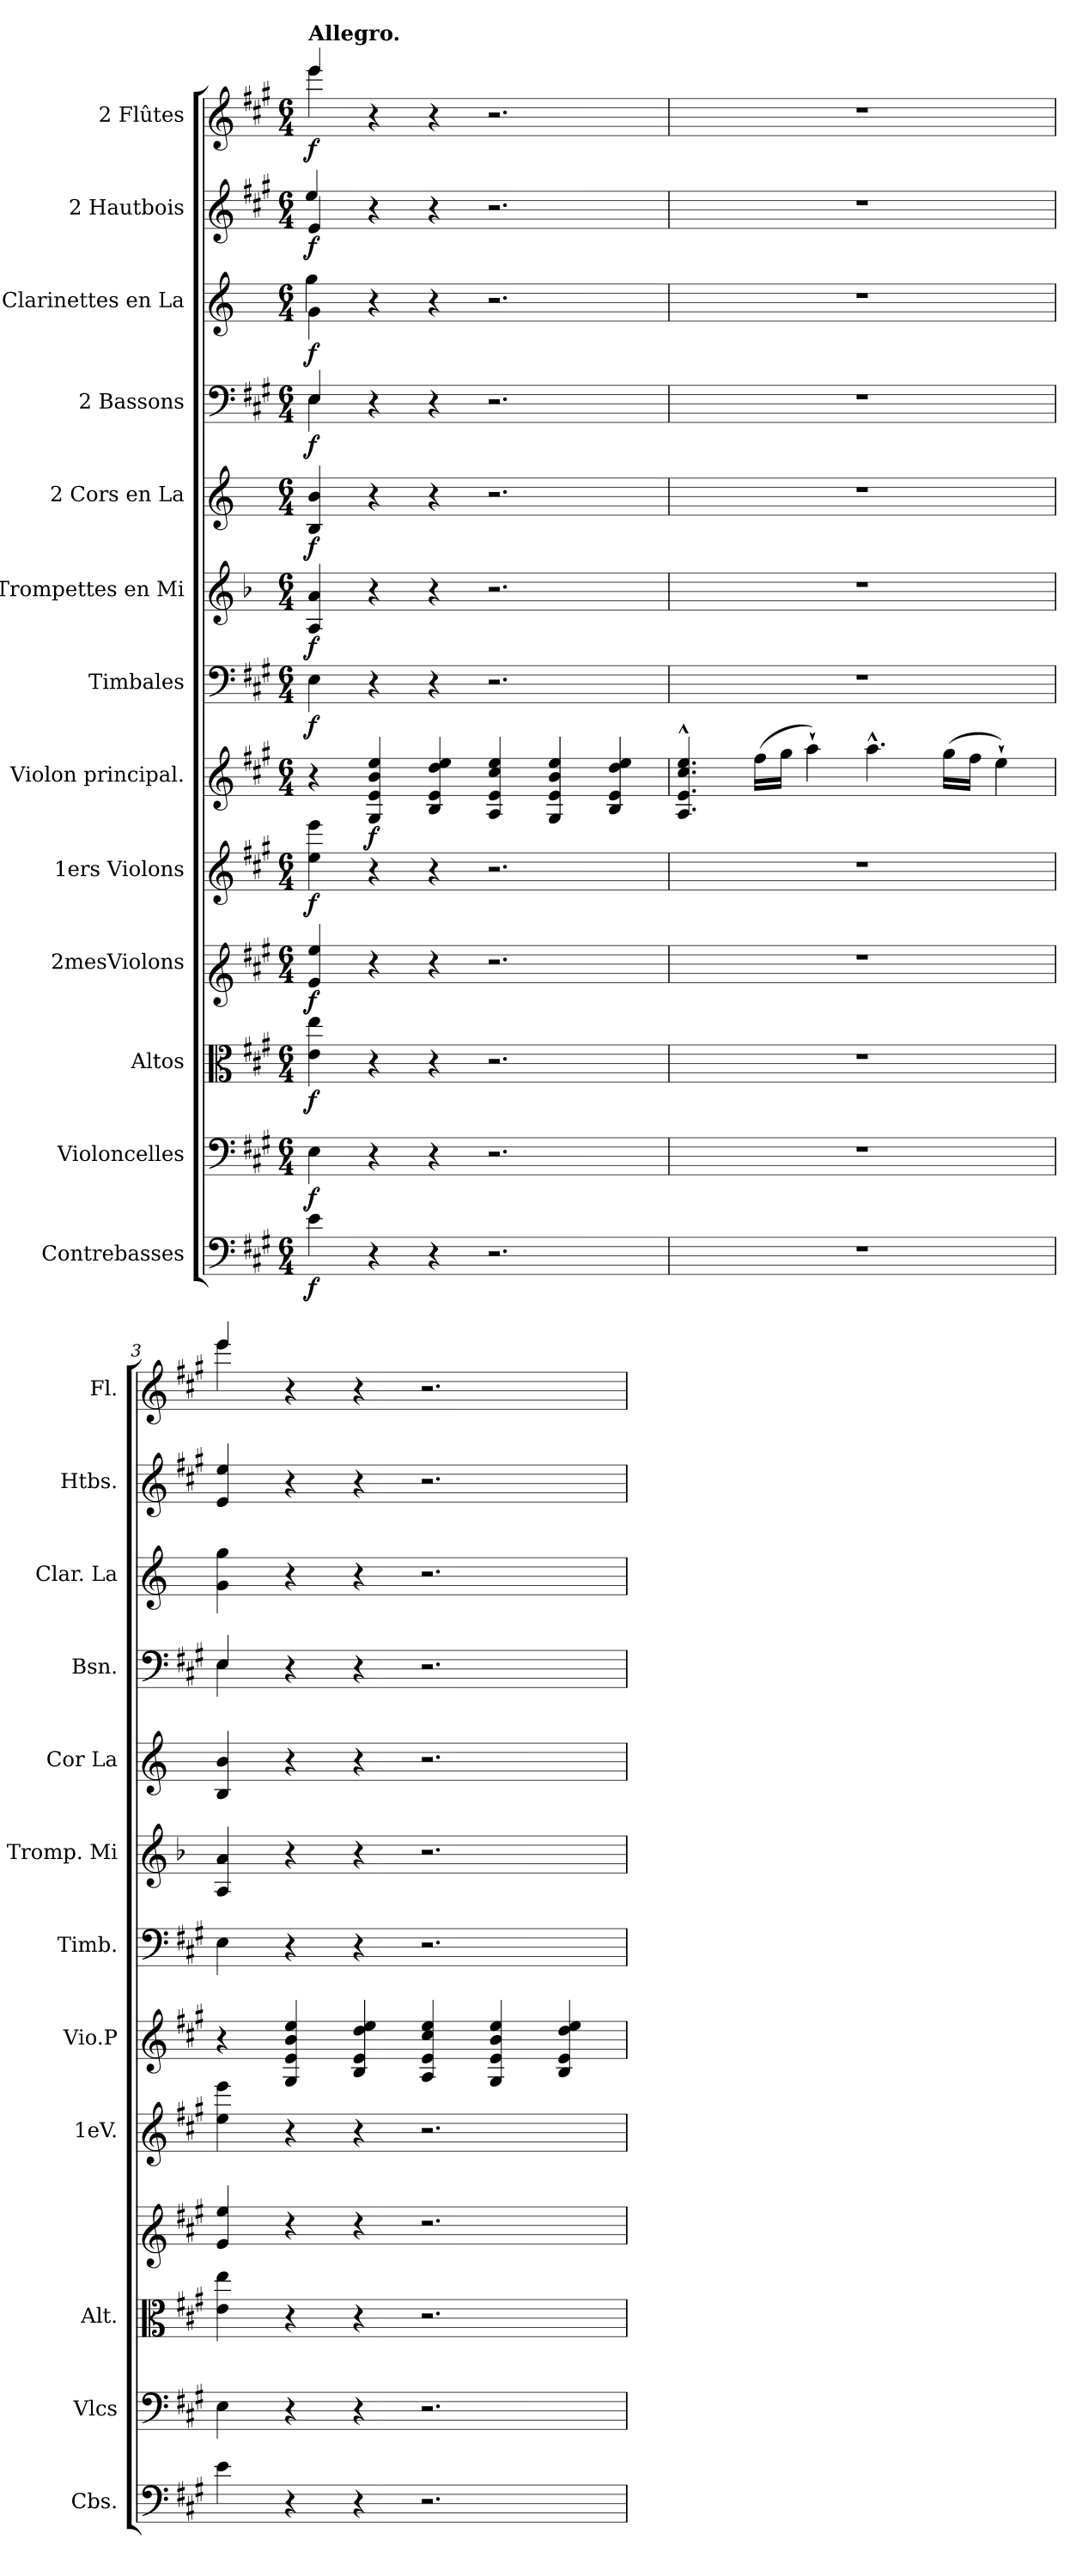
**kern	**dynam	**kern	**dynam	**kern	**dynam	**kern	**dynam	**kern	**dynam	**kern	**dynam	**kern	**dynam	**kern	**dynam	**kern	**dynam	**kern	**dynam	**kern	**dynam	**kern	**dynam	**kern	**dynam
*part13	*part13	*part12	*part12	*part11	*part11	*part10	*part10	*part9	*part9	*part8	*part8	*part7	*part7	*part6	*part6	*part5	*part5	*part4	*part4	*part3	*part3	*part2	*part2	*part1	*part1
*staff13	*staff13	*staff12	*staff12	*staff11	*staff11	*staff10	*staff10	*staff9	*staff9	*staff8	*staff8	*staff7	*staff7	*staff6	*staff6	*staff5	*staff5	*staff4	*staff4	*staff3	*staff3	*staff2	*staff2	*staff1	*staff1
*I"Contrebasses	*	*I"Violoncelles	*	*I"Altos	*	*I"2mesViolons	*	*I"1ers Violons	*	*I"Violon principal.	*	*I"Timbales	*	*I"Trompettes en Mi	*	*I"2 Cors en La	*	*I"2 Bassons	*	*I"2 Clarinettes en La	*	*I"2 Hautbois	*	*I"2 Flûtes	*
*I'Cbs.	*	*I'Vlcs	*	*I'Alt.	*	*	*	*I'1eV.	*	*I'Vio.P	*	*I'Timb.	*	*I'Tromp. Mi	*	*I'Cor La	*	*I'Bsn.	*	*I'Clar. La	*	*I'Htbs.	*	*I'Fl.	*
*clefF4	*	*clefF4	*	*clefC3	*	*clefG1	*	*clefG2	*	*clefG2	*	*clefF4	*	*clefG2	*	*clefG2	*	*clefF4	*	*clefG2	*	*clefG2	*	*clefG2	*
*ITrd7c12	*	*	*	*	*	*	*	*	*	*	*	*	*	*ITrd-2c-4	*	*ITrd2c3	*	*	*	*ITrd2c3	*	*	*	*	*
*k[f#c#g#]	*	*k[f#c#g#]	*	*k[f#c#g#]	*	*k[f#c#g#]	*	*k[f#c#g#]	*	*k[f#c#g#]	*	*k[f#c#g#]	*	*k[f#c#g#]	*	*k[f#c#g#]	*	*k[f#c#g#]	*	*k[f#c#g#]	*	*k[f#c#g#]	*	*k[f#c#g#]	*
*M6/4	*	*M6/4	*	*M6/4	*	*M6/4	*	*M6/4	*	*M6/4	*	*M6/4	*	*M6/4	*	*M6/4	*	*M6/4	*	*M6/4	*	*M6/4	*	*M6/4	*
=1	=1	=1	=1	=1	=1	=1	=1	=1	=1	=1	=1	=1	=1	=1	=1	=1	=1	=1	=1	=1	=1	=1	=1	=1	=1
*	*	*	*	*	*	*	*	*	*	*	*	*	*	*	*	*	*	*^	*	*^	*	*^	*	*^	*
!	!	!	!	!	!	!	!	!	!	!	!	!	!	!	!	!	!	!	!	!	!	!	!	!	!	!	!LO:TX:a:B:t=Allegro.	!	!
!	!LO:DY:b	!	!LO:DY:b	!	!LO:DY:b	!	!LO:DY:b	!	!LO:DY:b	!	!	!	!LO:DY:b	!	!LO:DY:b	!	!LO:DY:b	!	!	!LO:DY:b	!	!	!LO:DY:b	!	!	!LO:DY:b	!	!	!LO:DY:b
4E\	f	4E\	f	4e\ 4ee\	f	4g#/ 4gg#/	f	4ee\ 4eee\	f	4r	.	4E\	f	4c#/ 4cc#/	f	4G#/ 4g#/	f	4E/	4E\	f	4e\	4ee\	f	4e/	4ee/	f	4eee/	4eee\	f
!	!	!	!	!	!	!	!	!	!	!	!LO:DY:b	!	!	!	!	!	!	!	!	!	!	!	!	!	!	!	!	!	!
4r	.	4r	.	4r	.	4r	.	4r	.	4G#/ 4e/ 4b/ 4ee/	f	4r	.	4r	.	4r	.	4r	1ryy	.	4r	1ryy	.	4r	1ryy	.	4r	1ryy	.
4r	.	4r	.	4r	.	4r	.	4r	.	4B/ 4e/ 4dd/ 4ee/	.	4r	.	4r	.	4r	.	4r	.	.	4r	.	.	4r	.	.	4r	.	.
2.r	.	2.r	.	2.r	.	2.r	.	2.r	.	4A/ 4e/ 4cc#/ 4ee/	.	2.r	.	2.r	.	2.r	.	2.r	.	.	2.r	.	.	2.r	.	.	2.r	.	.
.	.	.	.	.	.	.	.	.	.	4G#/ 4e/ 4b/ 4ee/	.	.	.	.	.	.	.	.	.	.	.	.	.	.	.	.	.	.	.
.	.	.	.	.	.	.	.	.	.	4B/ 4e/ 4dd/ 4ee/	.	.	.	.	.	.	.	.	4ryy	.	.	4ryy	.	.	4ryy	.	.	4ryy	.
*	*	*	*	*	*	*	*	*	*	*	*	*	*	*	*	*	*	*v	*v	*	*	*	*	*v	*v	*	*v	*v	*
*	*	*	*	*	*	*	*	*	*	*	*	*	*	*	*	*	*	*	*	*v	*v	*	*	*	*	*
=2	=2	=2	=2	=2	=2	=2	=2	=2	=2	=2	=2	=2	=2	=2	=2	=2	=2	=2	=2	=2	=2	=2	=2	=2	=2
1.r	.	1.r	.	1.r	.	1.r	.	1.r	.	4.A/^^ 4.e/^^ 4.cc#/^^ 4.ee/^^	.	1.r	.	1.r	.	1.r	.	1.r	.	1.r	.	1.r	.	1.r	.
.	.	.	.	.	.	.	.	.	.	(>16ff#\LL	.	.	.	.	.	.	.	.	.	.	.	.	.	.	.
.	.	.	.	.	.	.	.	.	.	16gg#\JJ	.	.	.	.	.	.	.	.	.	.	.	.	.	.	.
.	.	.	.	.	.	.	.	.	.	4aa`\)	.	.	.	.	.	.	.	.	.	.	.	.	.	.	.
.	.	.	.	.	.	.	.	.	.	4.aa^^\	.	.	.	.	.	.	.	.	.	.	.	.	.	.	.
.	.	.	.	.	.	.	.	.	.	(>16gg#\LL	.	.	.	.	.	.	.	.	.	.	.	.	.	.	.
.	.	.	.	.	.	.	.	.	.	16ff#\JJ	.	.	.	.	.	.	.	.	.	.	.	.	.	.	.
.	.	.	.	.	.	.	.	.	.	4ee`\)	.	.	.	.	.	.	.	.	.	.	.	.	.	.	.
=3	=3	=3	=3	=3	=3	=3	=3	=3	=3	=3	=3	=3	=3	=3	=3	=3	=3	=3	=3	=3	=3	=3	=3	=3	=3
*	*	*	*	*	*	*	*	*	*	*	*	*	*	*	*	*	*	*^	*	*	*	*	*	*^	*
4E\	.	4E\	.	4e\ 4ee\	.	4g#/ 4gg#/	.	4ee\ 4eee\	.	4r	.	4E\	.	4c#/ 4cc#/	.	4G#/ 4g#/	.	4E/	4E\	.	4e\ 4ee\	.	4e/ 4ee/	.	4eee/	4eee\	.
4r	.	4r	.	4r	.	4r	.	4r	.	4G#/ 4e/ 4b/ 4ee/	.	4r	.	4r	.	4r	.	4r	1ryy	.	4r	.	4r	.	4r	1ryy	.
4r	.	4r	.	4r	.	4r	.	4r	.	4B/ 4e/ 4dd/ 4ee/	.	4r	.	4r	.	4r	.	4r	.	.	4r	.	4r	.	4r	.	.
2.r	.	2.r	.	2.r	.	2.r	.	2.r	.	4A/ 4e/ 4cc#/ 4ee/	.	2.r	.	2.r	.	2.r	.	2.r	.	.	2.r	.	2.r	.	2.r	.	.
.	.	.	.	.	.	.	.	.	.	4G#/ 4e/ 4b/ 4ee/	.	.	.	.	.	.	.	.	.	.	.	.	.	.	.	.	.
.	.	.	.	.	.	.	.	.	.	4B/ 4e/ 4dd/ 4ee/	.	.	.	.	.	.	.	.	4ryy	.	.	.	.	.	.	4ryy	.
*	*	*	*	*	*	*	*	*	*	*	*	*	*	*	*	*	*	*v	*v	*	*	*	*	*	*v	*v	*
=	=	=	=	=	=	=	=	=	=	=	=	=	=	=	=	=	=	=	=	=	=	=	=	=	=
*-	*-	*-	*-	*-	*-	*-	*-	*-	*-	*-	*-	*-	*-	*-	*-	*-	*-	*-	*-	*-	*-	*-	*-	*-	*-
